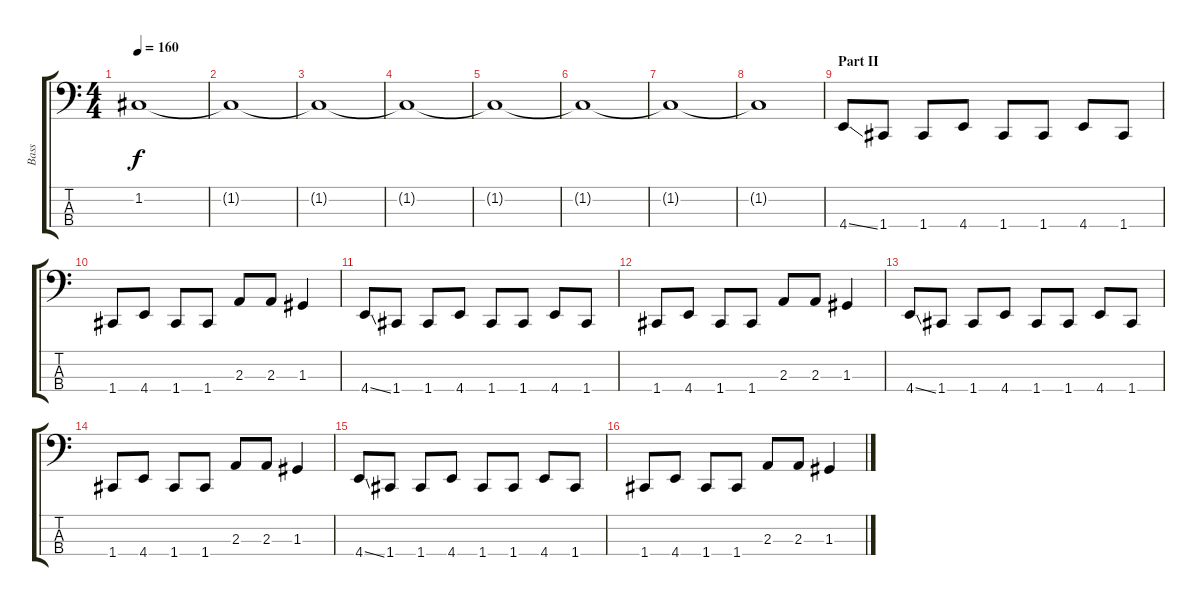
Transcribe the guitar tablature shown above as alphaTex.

\track ("Bass" "Bass") {instrument electricbasspick}
\staff {score tabs}
\tuning (F2 C2 G1 C1) {hide}
\ts (4 4)
\tempo 160
\clef f4
\ks c
1.2{t}.1{dy f} |
1.2{t}.1{volume 5} |
1.2{t}.1 |
1.2{t}.1 |
1.2{t}.1{volume 2} |
1.2{t}.1 |
1.2{t}.1 |
1.2{t}.1 |
\section ("" "Part II")
4.4{ss}.8{volume 16} 1.4.8 1.4.8 4.4.8 1.4.8 1.4.8 4.4.8 1.4.8 |
1.4.8 4.4.8 1.4.8 1.4.8 2.3.8 2.3.8 1.3.4 |
4.4{ss}.8 1.4.8 1.4.8 4.4.8 1.4.8 1.4.8 4.4.8 1.4.8 |
1.4.8 4.4.8 1.4.8 1.4.8 2.3.8 2.3.8 1.3.4 |
4.4{ss}.8 1.4.8 1.4.8 4.4.8 1.4.8 1.4.8 4.4.8 1.4.8 |
1.4.8 4.4.8 1.4.8 1.4.8 2.3.8 2.3.8 1.3.4 |
4.4{ss}.8 1.4.8 1.4.8 4.4.8 1.4.8 1.4.8 4.4.8 1.4.8 |
1.4.8 4.4.8 1.4.8 1.4.8 2.3.8 2.3.8 1.3.4
